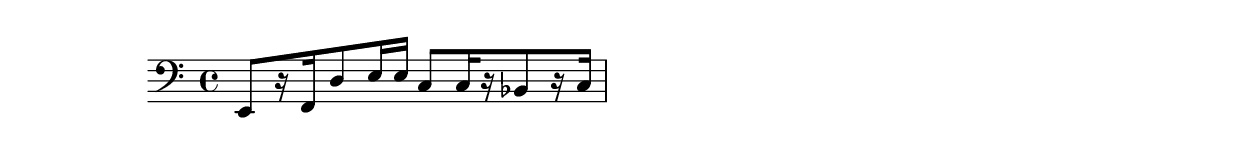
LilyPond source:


\header {
  texidoc = "The number of beams does not change on a rest."
}

\version "2.16.0"

\layout { ragged-right = ##t }

\relative c, {
  \clef bass	 
  e8[ r16 f d'8 e16 e16]  c8[ c16 r16 bes8 r16 c16] |
}
